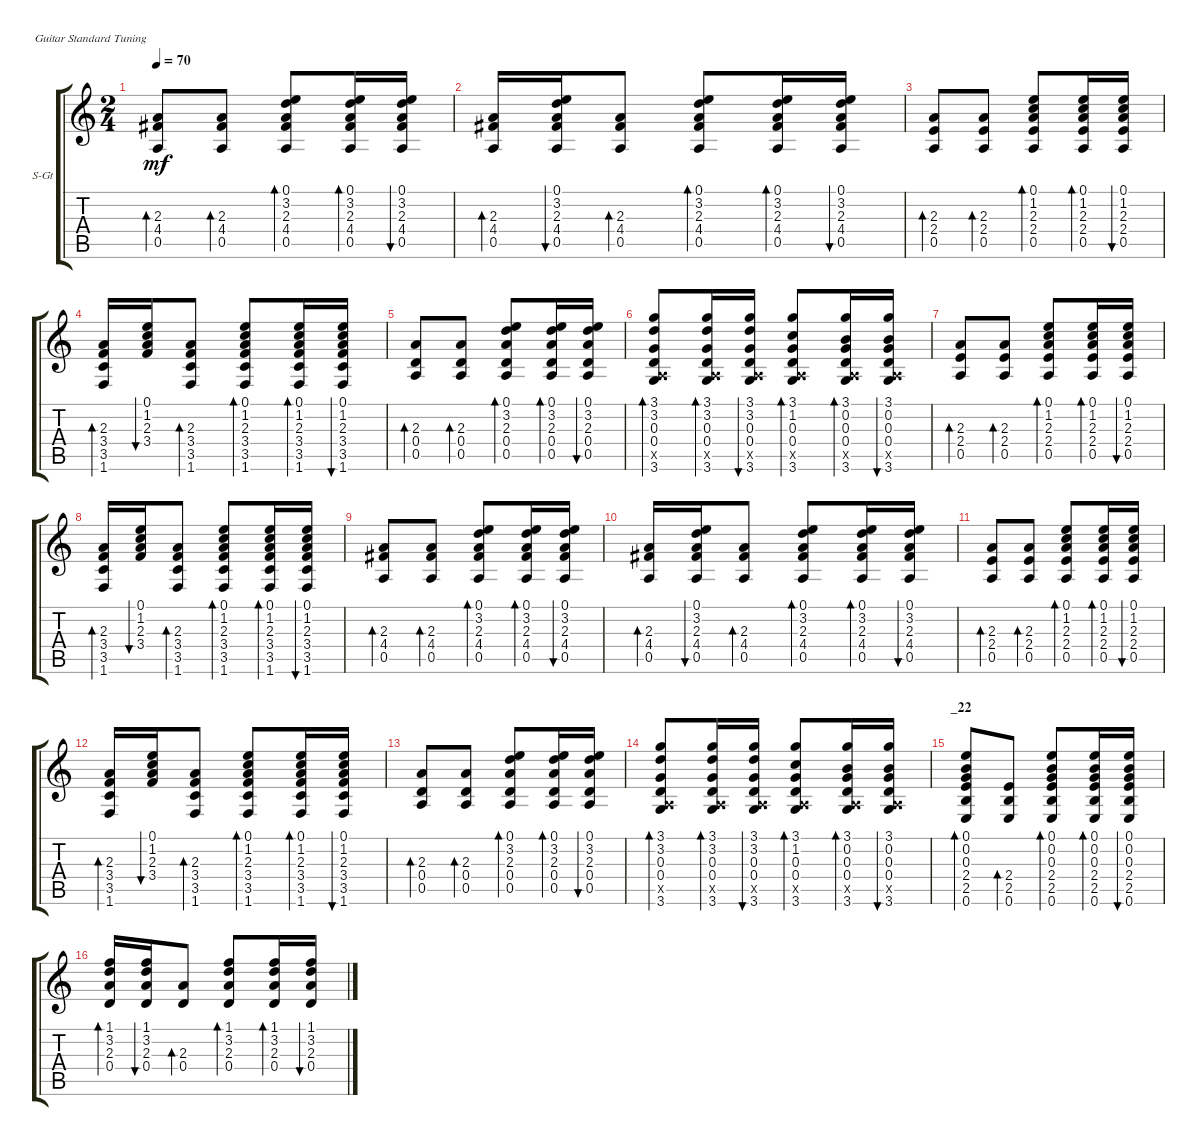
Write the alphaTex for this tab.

\defaultSystemsLayout 4
\bracketExtendMode groupsimilarinstruments
\firstSystemTrackNameOrientation horizontal
\otherSystemsTrackNameOrientation horizontal
\track ("Steel Guitar" "S-Gt") {instrument acousticguitarsteel}
\staff {score tabs}
\tuning (E4 B3 G3 D3 A2 E2)
\ts (2 4)
\tempo 70
\clef g2
\ks aminor
(0.5 4.4 2.3).8{bd 30 dy mf} (0.5 4.4 2.3).8{bd 30} (0.5 4.4 2.3 3.2 0.1).8{bd 30} (0.5 4.4 2.3 3.2 0.1).16{bd 30} (0.5 4.4 2.3 3.2 0.1).16{bu 30} |
(0.5 4.4 2.3).16{bd 30} (4.4 2.3 3.2 0.1 0.5).16{bu 30} (0.5 4.4 2.3).8{bd 30} (0.5 4.4 2.3 3.2 0.1).8{bd 30} (0.5 4.4 2.3 3.2 0.1).16{bd 30} (0.5 4.4 2.3 3.2 0.1).16{bu 30} |
(0.5 2.4 2.3).8{bd 30} (0.5 2.4 2.3).8{bd 30} (0.5 2.4 2.3 1.2 0.1).8{bd 30} (0.5 2.4 2.3 1.2 0.1).16{bd 30} (0.5 2.4 2.3 1.2 0.1).16{bu 30} |
(1.6 3.5 3.4 2.3).16{bd 30} (3.4 2.3 1.2 0.1).16{bu 30} (1.6 3.5 3.4 2.3).8{bd 30} (1.6 3.5 3.4 2.3 1.2 0.1).8{bd 30} (1.6 3.5 3.4 2.3 1.2 0.1).16{bd 30} (1.6 3.5 3.4 2.3 1.2 0.1).16{bu 30} |
(0.5 0.4 2.3).8{bd 30} (0.5 0.4 2.3).8{bd 30} (0.5 0.4 2.3 3.2 0.1).8{bd 30} (0.5 0.4 2.3 3.2 0.1).16{bd 30} (0.5 0.4 2.3 3.2 0.1).16{bu 30} |
(0.5{x} 0.4 0.3 3.6 3.2 3.1).8{bd 30} (0.5{x} 0.4 0.3 3.2 3.1 3.6).16{bd 30} (0.5{x} 0.4 0.3 3.2 3.1 3.6).16{bu 30} (0.5{x} 0.4 0.3 1.2 3.1 3.6).8{bd 30} (0.5{x} 0.4 0.3 0.2 3.1 3.6).16{bd 30} (0.5{x} 0.4 0.3 0.2 3.1 3.6).16{bu 30} |
(0.5 2.4 2.3).8{bd 30} (0.5 2.4 2.3).8{bd 30} (0.5 2.4 2.3 1.2 0.1).8{bd 30} (0.5 2.4 2.3 1.2 0.1).16{bd 30} (0.5 2.4 2.3 1.2 0.1).16{bu 30} |
(1.6 3.5 3.4 2.3).16{bd 30} (3.4 2.3 1.2 0.1).16{bu 30} (1.6 3.5 3.4 2.3).8{bd 30} (1.6 3.5 3.4 2.3 1.2 0.1).8{bd 30} (1.6 3.5 3.4 2.3 1.2 0.1).16{bd 30} (1.6 3.5 3.4 2.3 1.2 0.1).16{bu 30} |
(0.5 4.4 2.3).8{bd 30} (0.5 4.4 2.3).8{bd 30} (0.5 4.4 2.3 3.2 0.1).8{bd 30} (0.5 4.4 2.3 3.2 0.1).16{bd 30} (0.5 4.4 2.3 3.2 0.1).16{bu 30} |
(0.5 4.4 2.3).16{bd 30} (4.4 2.3 3.2 0.1 0.5).16{bu 30} (0.5 4.4 2.3).8{bd 30} (0.5 4.4 2.3 3.2 0.1).8{bd 30} (0.5 4.4 2.3 3.2 0.1).16{bd 30} (0.5 4.4 2.3 3.2 0.1).16{bu 30} |
(0.5 2.4 2.3).8{bd 30} (0.5 2.4 2.3).8{bd 30} (0.5 2.4 2.3 1.2 0.1).8{bd 30} (0.5 2.4 2.3 1.2 0.1).16{bd 30} (0.5 2.4 2.3 1.2 0.1).16{bu 30} |
(1.6 3.5 3.4 2.3).16{bd 30} (3.4 2.3 1.2 0.1).16{bu 30} (1.6 3.5 3.4 2.3).8{bd 30} (1.6 3.5 3.4 2.3 1.2 0.1).8{bd 30} (1.6 3.5 3.4 2.3 1.2 0.1).16{bd 30} (1.6 3.5 3.4 2.3 1.2 0.1).16{bu 30} |
(0.5 0.4 2.3).8{bd 30} (0.5 0.4 2.3).8{bd 30} (0.5 0.4 2.3 3.2 0.1).8{bd 30} (0.5 0.4 2.3 3.2 0.1).16{bd 30} (0.5 0.4 2.3 3.2 0.1).16{bu 30} |
(0.5{x} 0.4 0.3 3.6 3.2 3.1).8{bd 30} (0.5{x} 0.4 0.3 3.2 3.1 3.6).16{bd 30} (0.5{x} 0.4 0.3 3.2 3.1 3.6).16{bu 30} (0.5{x} 0.4 0.3 1.2 3.1 3.6).8{bd 30} (0.5{x} 0.4 0.3 0.2 3.1 3.6).16{bd 30} (0.5{x} 0.4 0.3 0.2 3.1 3.6).16{bu 30} |
\section ("" "_22")
(0.6 2.5 2.4 0.3 0.2 0.1).8{bd 30} (0.6 2.5 2.4).8{bd 30} (0.6 2.5 2.4 0.3 0.2 0.1).8{bd 30} (0.6 2.5 2.4 0.3 0.2 0.1).16{bd 30} (0.6 2.5 2.4 0.3 0.2 0.1).16{bu 30} |
(0.4 2.3 3.2 1.1).16{bd 30} (0.4 2.3 3.2 1.1).16{bu 30} (0.4 2.3).8{bd 30} (0.4 2.3 3.2 1.1).8{bd 30} (0.4 2.3 3.2 1.1).16{bd 30} (0.4 2.3 3.2 1.1).16{bu 30}
